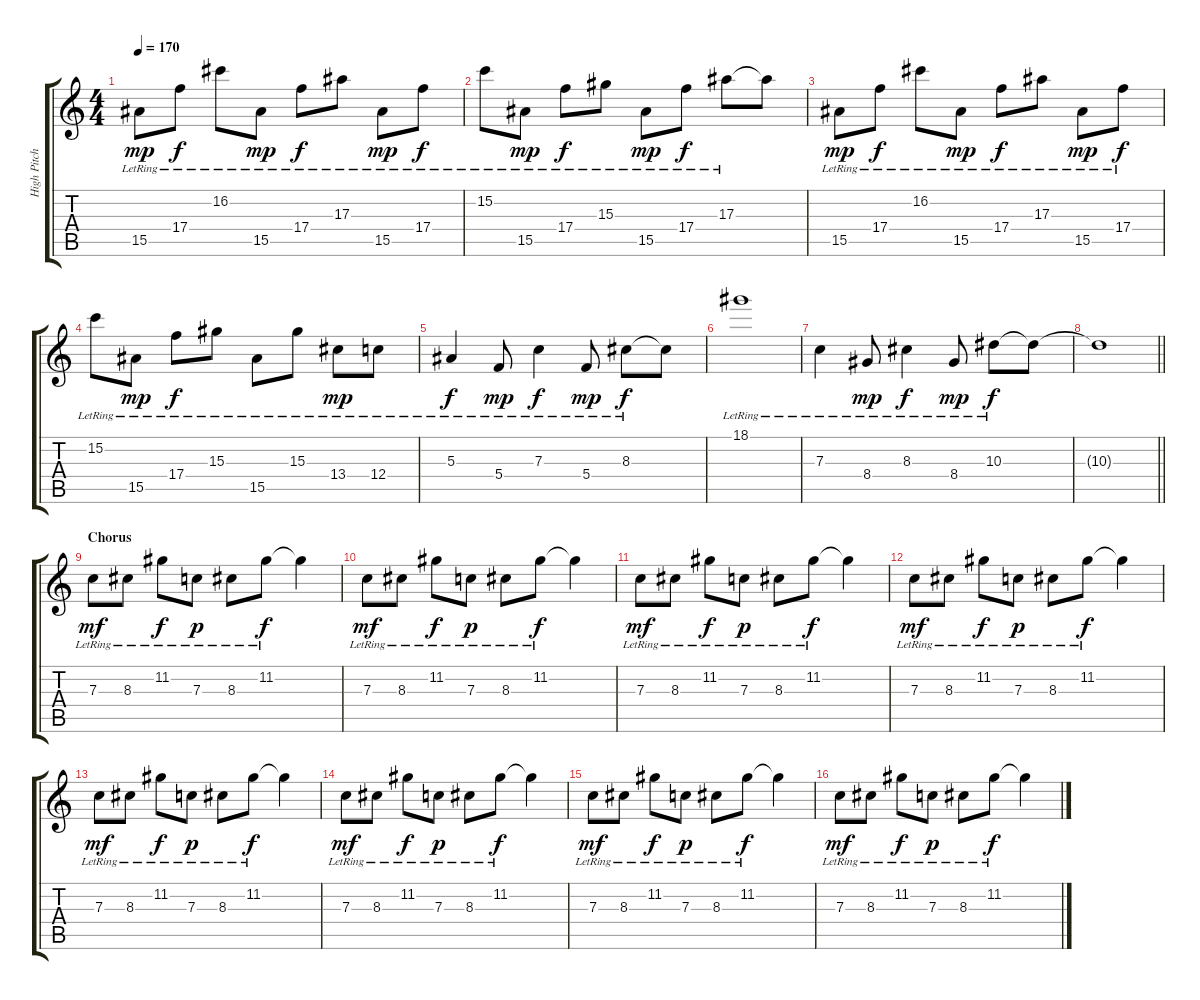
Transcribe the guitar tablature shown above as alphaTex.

\track ("High Pitch Piano" "High Pitch") {instrument acousticgrandpiano}
\staff {score tabs}
\tuning (D5 A4 F4 C4 G3 D3) {hide}
\ts (4 4)
\tempo 170
\clef g2
\ks c
15.5{lr}.8{dy mp} 17.4{lr}.8{dy f} 16.2{lr}.8 15.5{lr}.8{dy mp} 17.4{lr}.8{dy f} 17.3{lr}.8 15.5{lr}.8{dy mp} 17.4{lr}.8{dy f} |
15.2{lr}.8 15.5{lr}.8{dy mp} 17.4{lr}.8{dy f} 15.3{lr}.8 15.5{lr}.8{dy mp} 17.4{lr}.8{dy f} 17.3{lr}.8 17.3{t}.8 |
15.5{lr}.8{dy mp} 17.4{lr}.8{dy f} 16.2{lr}.8 15.5{lr}.8{dy mp} 17.4{lr}.8{dy f} 17.3{lr}.8 15.5{lr}.8{dy mp} 17.4{lr}.8{dy f} |
15.2{lr}.8 15.5{lr}.8{dy mp} 17.4{lr}.8{dy f} 15.3{lr}.8 15.5{lr}.8 15.3{lr}.8 13.4{lr}.8{dy mp} 12.4{lr}.8 |
5.3{lr}.4{dy f} 5.4{lr}.8{dy mp} 7.3{lr}.4{dy f} 5.4{lr}.8{dy mp} 8.3{lr}.8{dy f} 8.3{t}.8 |
18.1{lr}.1 |
7.3{lr}.4 8.4{lr}.8{dy mp} 8.3{lr}.4{dy f} 8.4{lr}.8{dy mp} 10.3{lr}.8{dy f} 10.3{t}.8 |
\barLineRight lightlight
10.3{t}.1 |
\section ("" "Chorus")
7.3{lr}.8{dy mf} 8.3{lr}.8 11.2{lr}.8{dy f} 7.3{lr}.8{dy p} 8.3{lr}.8 11.2{lr}.8{dy f} 11.2{t}.4 |
7.3{lr}.8{dy mf} 8.3{lr}.8 11.2{lr}.8{dy f} 7.3{lr}.8{dy p} 8.3{lr}.8 11.2{lr}.8{dy f} 11.2{t}.4 |
7.3{lr}.8{dy mf} 8.3{lr}.8 11.2{lr}.8{dy f} 7.3{lr}.8{dy p} 8.3{lr}.8 11.2{lr}.8{dy f} 11.2{t}.4 |
7.3{lr}.8{dy mf} 8.3{lr}.8 11.2{lr}.8{dy f} 7.3{lr}.8{dy p} 8.3{lr}.8 11.2{lr}.8{dy f} 11.2{t}.4 |
7.3{lr}.8{dy mf} 8.3{lr}.8 11.2{lr}.8{dy f} 7.3{lr}.8{dy p} 8.3{lr}.8 11.2{lr}.8{dy f} 11.2{t}.4 |
7.3{lr}.8{dy mf} 8.3{lr}.8 11.2{lr}.8{dy f} 7.3{lr}.8{dy p} 8.3{lr}.8 11.2{lr}.8{dy f} 11.2{t}.4 |
7.3{lr}.8{dy mf} 8.3{lr}.8 11.2{lr}.8{dy f} 7.3{lr}.8{dy p} 8.3{lr}.8 11.2{lr}.8{dy f} 11.2{t}.4 |
7.3{lr}.8{dy mf} 8.3{lr}.8 11.2{lr}.8{dy f} 7.3{lr}.8{dy p} 8.3{lr}.8 11.2{lr}.8{dy f} 11.2{t}.4
